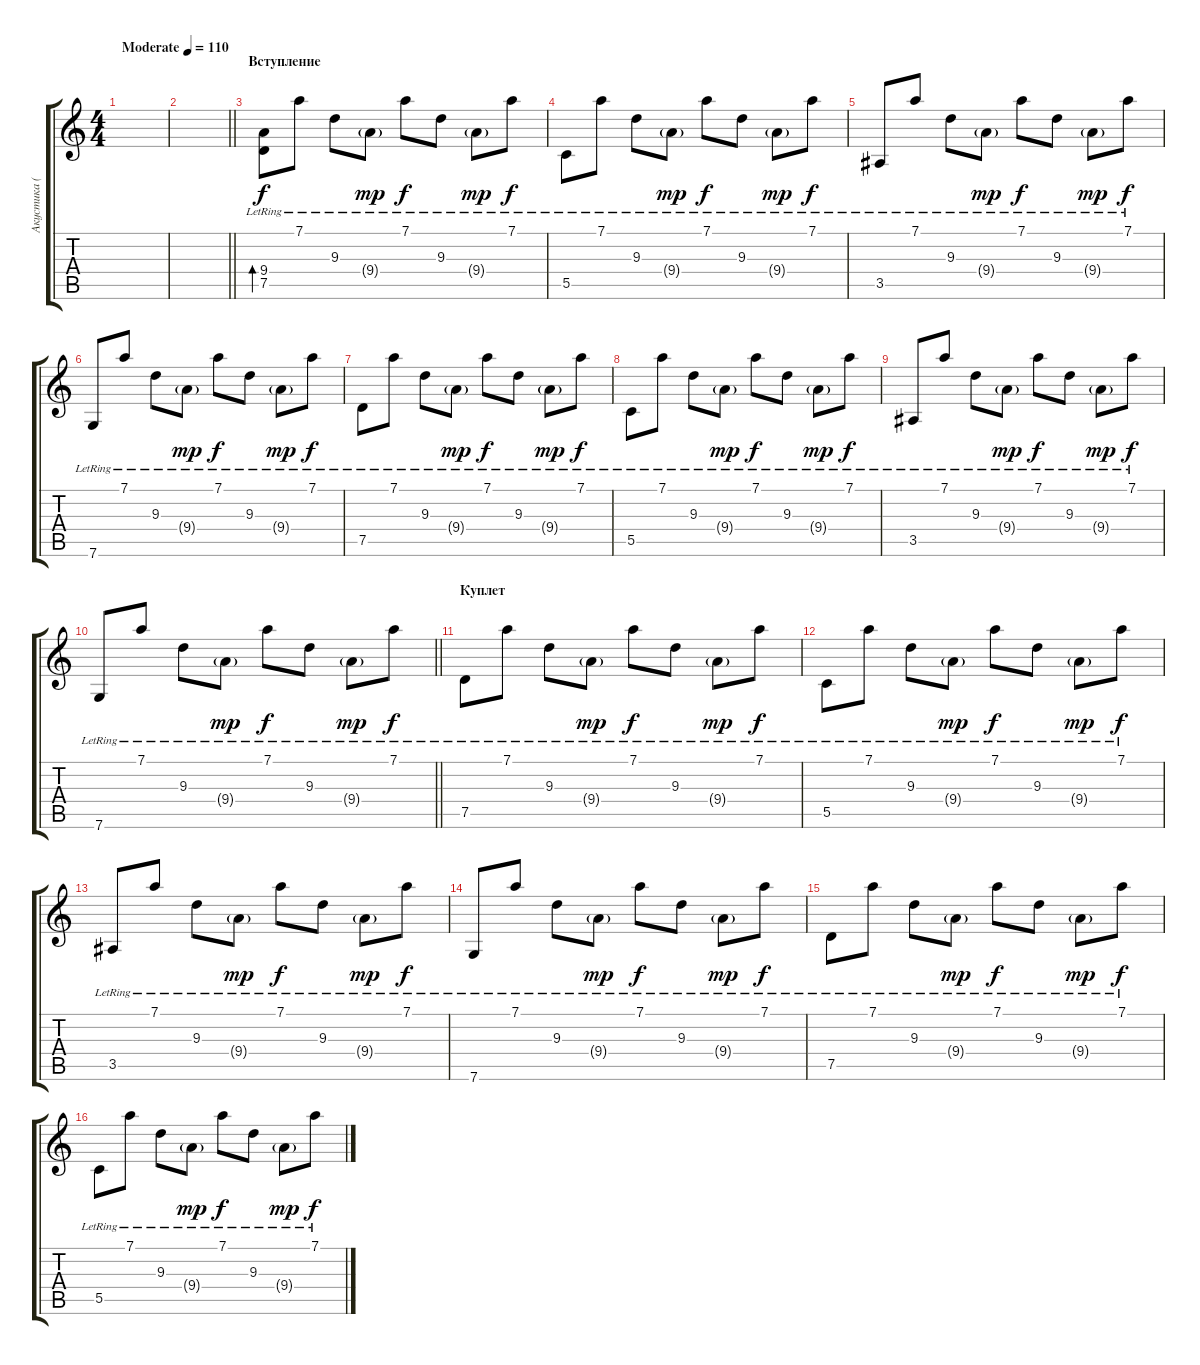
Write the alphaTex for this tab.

\track ("Акустика (ритм)" "Акустика (") {instrument acousticguitarsteel}
\staff {score tabs}
\tuning (D4 A3 F3 C3 G2 C2) {hide}
\ts (4 4)
\tempo (110 "Moderate")
\clef g2
\ks c
|
\barLineRight lightlight
|
\section ("" "Вступление")
(9.4{lr} 7.5{lr}).8{bd 30} 7.1{lr}.8 9.3{lr}.8 9.4{g lr}.8{dy mp} 7.1{lr}.8{dy f} 9.3{lr}.8 9.4{g lr}.8{dy mp} 7.1{lr}.8{dy f} |
5.5{lr}.8 7.1{lr}.8 9.3{lr}.8 9.4{g lr}.8{dy mp} 7.1{lr}.8{dy f} 9.3{lr}.8 9.4{g lr}.8{dy mp} 7.1{lr}.8{dy f} |
3.5{lr}.8 7.1{lr}.8 9.3{lr}.8 9.4{g lr}.8{dy mp} 7.1{lr}.8{dy f} 9.3{lr}.8 9.4{g lr}.8{dy mp} 7.1{lr}.8{dy f} |
7.6{lr}.8 7.1{lr}.8 9.3{lr}.8 9.4{g lr}.8{dy mp} 7.1{lr}.8{dy f} 9.3{lr}.8 9.4{g lr}.8{dy mp} 7.1{lr}.8{dy f} |
7.5{lr}.8 7.1{lr}.8 9.3{lr}.8 9.4{g lr}.8{dy mp} 7.1{lr}.8{dy f} 9.3{lr}.8 9.4{g lr}.8{dy mp} 7.1{lr}.8{dy f} |
5.5{lr}.8 7.1{lr}.8 9.3{lr}.8 9.4{g lr}.8{dy mp} 7.1{lr}.8{dy f} 9.3{lr}.8 9.4{g lr}.8{dy mp} 7.1{lr}.8{dy f} |
3.5{lr}.8 7.1{lr}.8 9.3{lr}.8 9.4{g lr}.8{dy mp} 7.1{lr}.8{dy f} 9.3{lr}.8 9.4{g lr}.8{dy mp} 7.1{lr}.8{dy f} |
\barLineRight lightlight
7.6{lr}.8 7.1{lr}.8 9.3{lr}.8 9.4{g lr}.8{dy mp} 7.1{lr}.8{dy f} 9.3{lr}.8 9.4{g lr}.8{dy mp} 7.1{lr}.8{dy f} |
\section ("" "Куплет")
7.5{lr}.8 7.1{lr}.8 9.3{lr}.8 9.4{g lr}.8{dy mp} 7.1{lr}.8{dy f} 9.3{lr}.8 9.4{g lr}.8{dy mp} 7.1{lr}.8{dy f} |
5.5{lr}.8 7.1{lr}.8 9.3{lr}.8 9.4{g lr}.8{dy mp} 7.1{lr}.8{dy f} 9.3{lr}.8 9.4{g lr}.8{dy mp} 7.1{lr}.8{dy f} |
3.5{lr}.8 7.1{lr}.8 9.3{lr}.8 9.4{g lr}.8{dy mp} 7.1{lr}.8{dy f} 9.3{lr}.8 9.4{g lr}.8{dy mp} 7.1{lr}.8{dy f} |
7.6{lr}.8 7.1{lr}.8 9.3{lr}.8 9.4{g lr}.8{dy mp} 7.1{lr}.8{dy f} 9.3{lr}.8 9.4{g lr}.8{dy mp} 7.1{lr}.8{dy f} |
7.5{lr}.8 7.1{lr}.8 9.3{lr}.8 9.4{g lr}.8{dy mp} 7.1{lr}.8{dy f} 9.3{lr}.8 9.4{g lr}.8{dy mp} 7.1{lr}.8{dy f} |
5.5{lr}.8 7.1{lr}.8 9.3{lr}.8 9.4{g lr}.8{dy mp} 7.1{lr}.8{dy f} 9.3{lr}.8 9.4{g lr}.8{dy mp} 7.1{lr}.8{dy f}
